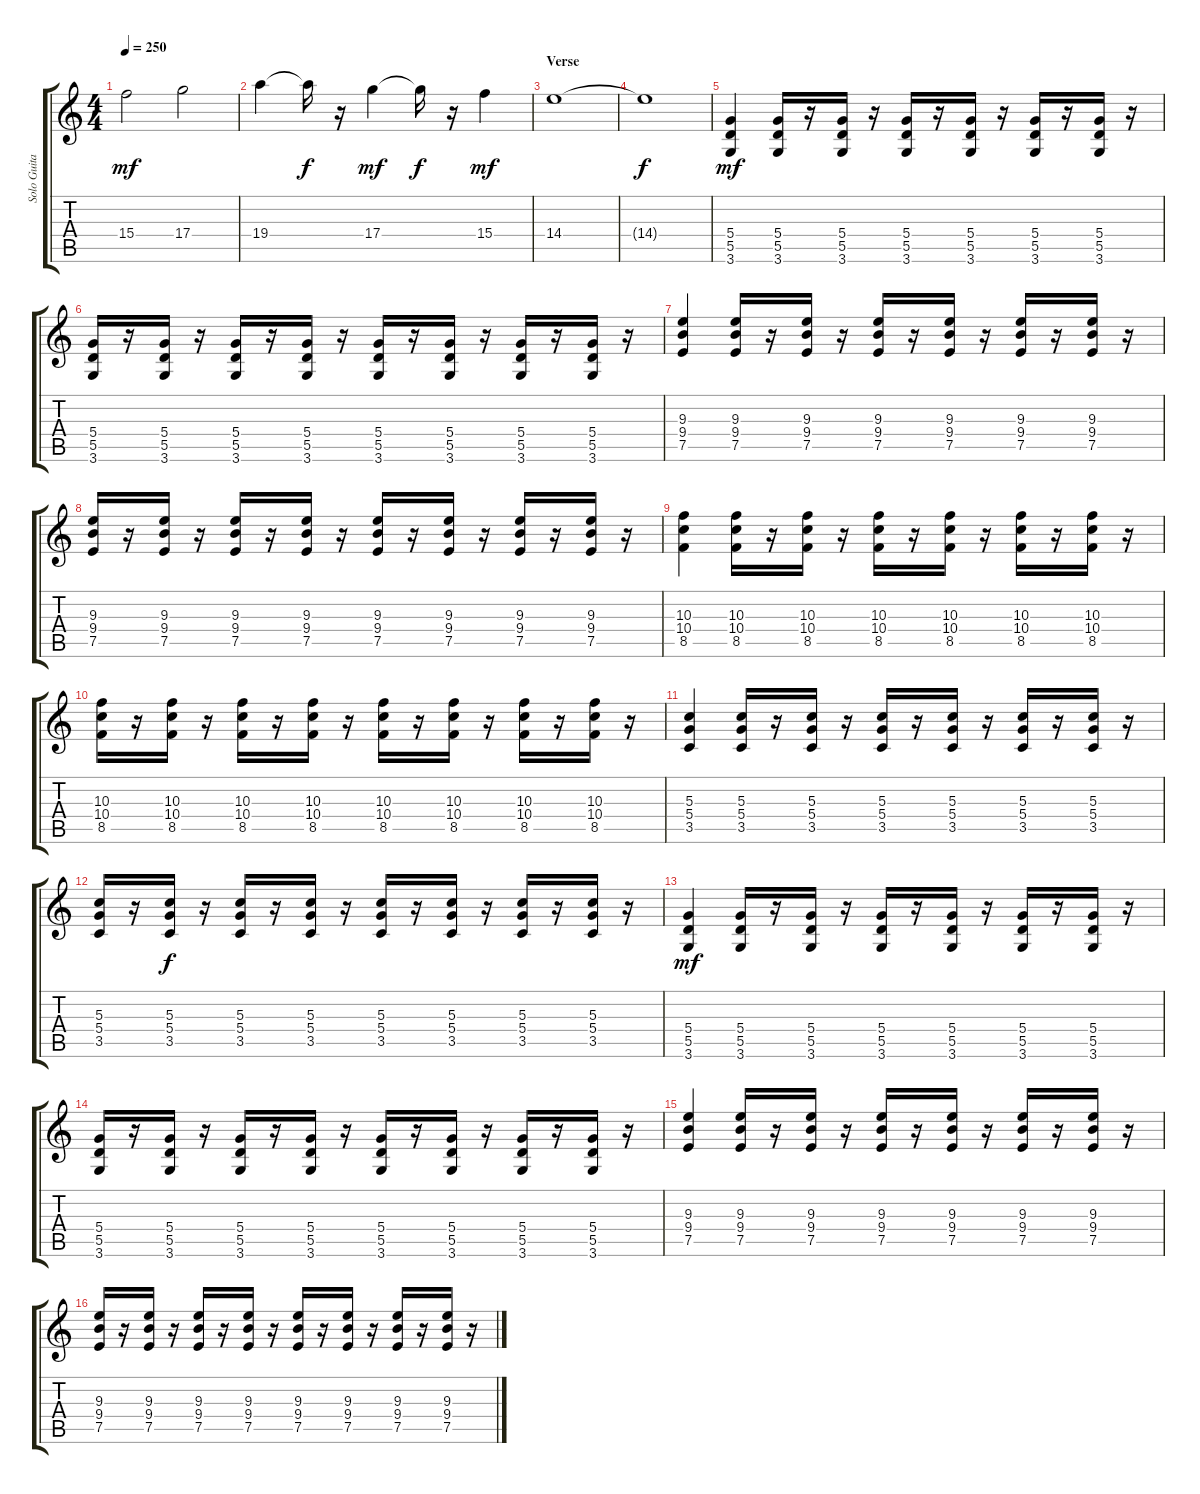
\track ("Solo Guitar" "Solo Guita") {instrument distortionguitar}
\staff {score tabs}
\tuning (E4 B3 G3 D3 A2 E2) {hide}
\ts (4 4)
\tempo 250
\clef g2
\ks c
15.4.2{dy mf} 17.4.2 |
19.4.4 19.4{t}.16{dy f} r.16 17.4.4{dy mf} 17.4{t}.16{dy f} r.16 15.4.4{dy mf} |
\section ("" "Verse")
14.4.1 |
14.4{t}.1{dy f} |
(5.4 5.5 3.6).4{dy mf} (5.4 5.5 3.6).16 r.16 (5.4 5.5 3.6).16 r.16 (5.4 5.5 3.6).16 r.16 (5.4 5.5 3.6).16 r.16 (5.4 5.5 3.6).16 r.16 (5.4 5.5 3.6).16 r.16 |
(5.4 5.5 3.6).16 r.16 (5.4 5.5 3.6).16 r.16 (5.4 5.5 3.6).16 r.16 (5.4 5.5 3.6).16 r.16 (5.4 5.5 3.6).16 r.16 (5.4 5.5 3.6).16 r.16 (5.4 5.5 3.6).16 r.16 (5.4 5.5 3.6).16 r.16 |
(9.3 9.4 7.5).4 (9.3 9.4 7.5).16 r.16 (9.3 9.4 7.5).16 r.16 (9.3 9.4 7.5).16 r.16 (9.3 9.4 7.5).16 r.16 (9.3 9.4 7.5).16 r.16 (9.3 9.4 7.5).16 r.16 |
(9.3 9.4 7.5).16 r.16 (9.3 9.4 7.5).16 r.16 (9.3 9.4 7.5).16 r.16 (9.3 9.4 7.5).16 r.16 (9.3 9.4 7.5).16 r.16 (9.3 9.4 7.5).16 r.16 (9.3 9.4 7.5).16 r.16 (9.3 9.4 7.5).16 r.16 |
(10.3 10.4 8.5).4 (10.3 10.4 8.5).16 r.16 (10.3 10.4 8.5).16 r.16 (10.3 10.4 8.5).16 r.16 (10.3 10.4 8.5).16 r.16 (10.3 10.4 8.5).16 r.16 (10.3 10.4 8.5).16 r.16 |
(10.3 10.4 8.5).16 r.16 (10.3 10.4 8.5).16 r.16 (10.3 10.4 8.5).16 r.16 (10.3 10.4 8.5).16 r.16 (10.3 10.4 8.5).16 r.16 (10.3 10.4 8.5).16 r.16 (10.3 10.4 8.5).16 r.16 (10.3 10.4 8.5).16 r.16 |
(5.3 5.4 3.5).4 (5.3 5.4 3.5).16 r.16 (5.3 5.4 3.5).16 r.16 (5.3 5.4 3.5).16 r.16 (5.3 5.4 3.5).16 r.16 (5.3 5.4 3.5).16 r.16 (5.3 5.4 3.5).16 r.16 |
(5.3 5.4 3.5).16 r.16 (5.3 5.4 3.5).16{dy f} r.16 (5.3 5.4 3.5).16 r.16 (5.3 5.4 3.5).16 r.16 (5.3 5.4 3.5).16 r.16 (5.3 5.4 3.5).16 r.16 (5.3 5.4 3.5).16 r.16 (5.3 5.4 3.5).16 r.16 |
(5.4 5.5 3.6).4{dy mf} (5.4 5.5 3.6).16 r.16 (5.4 5.5 3.6).16 r.16 (5.4 5.5 3.6).16 r.16 (5.4 5.5 3.6).16 r.16 (5.4 5.5 3.6).16 r.16 (5.4 5.5 3.6).16 r.16 |
(5.4 5.5 3.6).16 r.16 (5.4 5.5 3.6).16 r.16 (5.4 5.5 3.6).16 r.16 (5.4 5.5 3.6).16 r.16 (5.4 5.5 3.6).16 r.16 (5.4 5.5 3.6).16 r.16 (5.4 5.5 3.6).16 r.16 (5.4 5.5 3.6).16 r.16 |
(9.3 9.4 7.5).4 (9.3 9.4 7.5).16 r.16 (9.3 9.4 7.5).16 r.16 (9.3 9.4 7.5).16 r.16 (9.3 9.4 7.5).16 r.16 (9.3 9.4 7.5).16 r.16 (9.3 9.4 7.5).16 r.16 |
(9.3 9.4 7.5).16 r.16 (9.3 9.4 7.5).16 r.16 (9.3 9.4 7.5).16 r.16 (9.3 9.4 7.5).16 r.16 (9.3 9.4 7.5).16 r.16 (9.3 9.4 7.5).16 r.16 (9.3 9.4 7.5).16 r.16 (9.3 9.4 7.5).16 r.16
